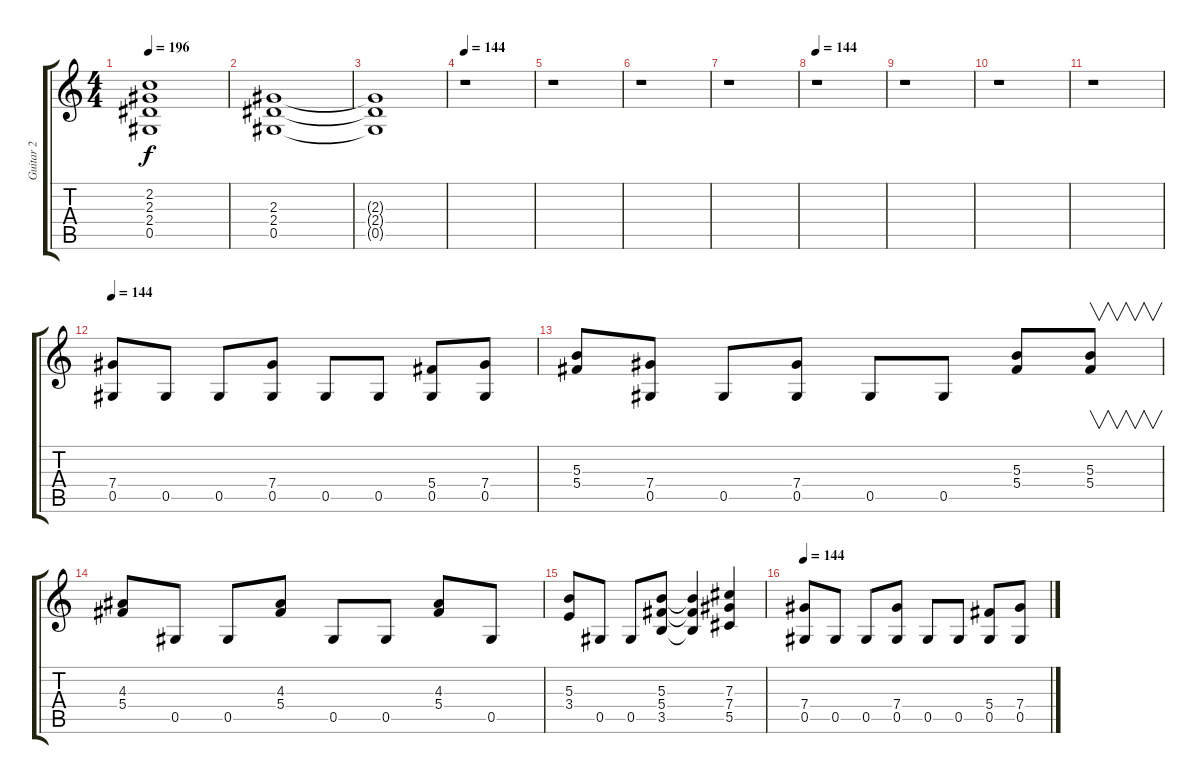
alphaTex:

\track ("Guitar 2" "Guitar 2") {instrument distortionguitar}
\staff {score tabs}
\tuning (Eb4 Bb3 Gb3 Db3 Ab2 Eb2) {hide}
\ts (4 4)
\tempo 196
\clef g2
\ks c
(2.2 2.3 2.4 0.5).1{dy f} |
(2.3 2.4 0.5).1 |
(2.3{t} 2.4{t} 0.5{t}).1 |
\tempo 144
r.1 |
r.1 |
r.1 |
r.1 |
\tempo 144
r.1 |
r.1 |
r.1 |
r.1 |
\tempo 144
(7.4 0.5).8 0.5.8 0.5.8 (7.4 0.5).8 0.5.8 0.5.8 (5.4 0.5).8 (7.4 0.5).8 |
(5.3 5.4).8 (7.4 0.5).8 0.5.8 (7.4 0.5).8 0.5.8 0.5.8 (5.3 5.4).8 (5.3 5.4).8{v} |
(4.3 5.4).8 0.5.8 0.5.8 (4.3 5.4).8 0.5.8 0.5.8 (4.3 5.4).8 0.5.8 |
(5.3 3.4).8 0.5.8 0.5.8 (5.3 5.4 3.5).8 (5.3{t} 5.4{t} 3.5{t}).4 (7.3 7.4 5.5).4 |
\tempo 144
(7.4 0.5).8 0.5.8 0.5.8 (7.4 0.5).8 0.5.8 0.5.8 (5.4 0.5).8 (7.4 0.5).8
